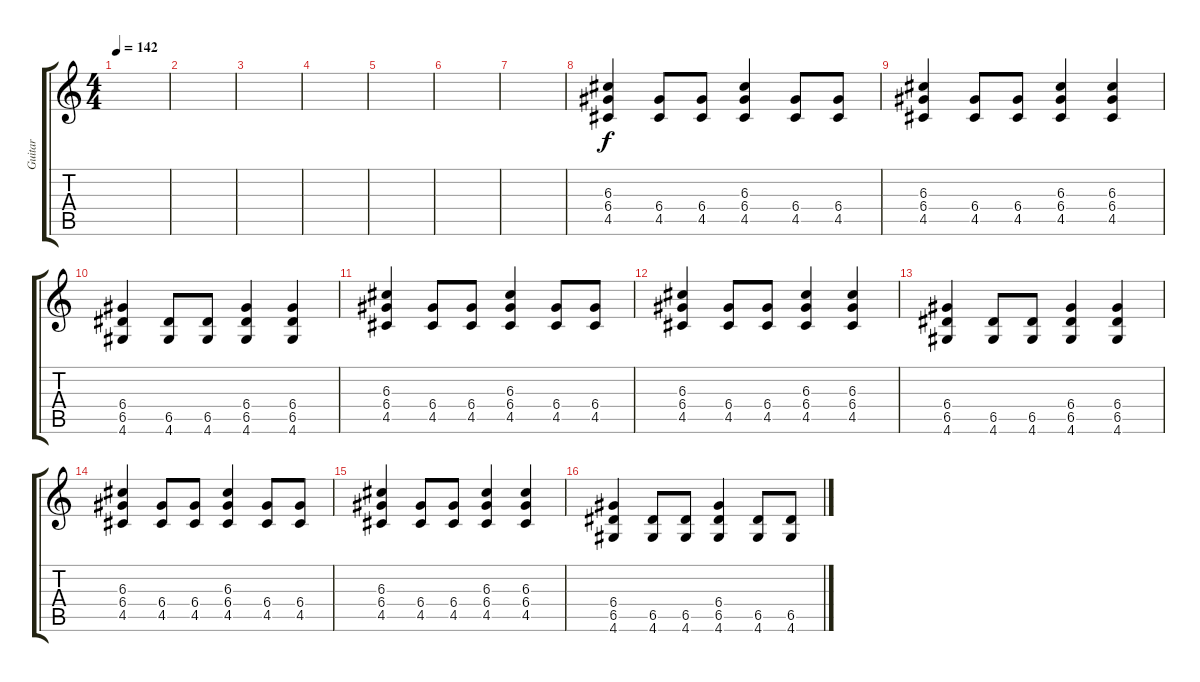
\track ("Guitar" "Guitar") {instrument distortionguitar}
\staff {score tabs}
\tuning (E4 B3 G3 D3 A2 E2) {hide}
\ts (4 4)
\tempo 142
\clef g2
\ks c
|
|
|
|
|
|
|
(6.3 6.4 4.5).4 (6.4 4.5).8 (6.4 4.5).8 (6.3 6.4 4.5).4 (6.4 4.5).8 (6.4 4.5).8 |
(6.3 6.4 4.5).4 (6.4 4.5).8 (6.4 4.5).8 (6.3 6.4 4.5).4 (6.3 6.4 4.5).4 |
(6.4 6.5 4.6).4 (6.5 4.6).8 (6.5 4.6).8 (6.4 6.5 4.6).4 (6.4 6.5 4.6).4 |
(6.3 6.4 4.5).4 (6.4 4.5).8 (6.4 4.5).8 (6.3 6.4 4.5).4 (6.4 4.5).8 (6.4 4.5).8 |
(6.3 6.4 4.5).4 (6.4 4.5).8 (6.4 4.5).8 (6.3 6.4 4.5).4 (6.3 6.4 4.5).4 |
(6.4 6.5 4.6).4 (6.5 4.6).8 (6.5 4.6).8 (6.4 6.5 4.6).4 (6.4 6.5 4.6).4 |
(6.3 6.4 4.5).4 (6.4 4.5).8 (6.4 4.5).8 (6.3 6.4 4.5).4 (6.4 4.5).8 (6.4 4.5).8 |
(6.3 6.4 4.5).4 (6.4 4.5).8 (6.4 4.5).8 (6.3 6.4 4.5).4 (6.3 6.4 4.5).4 |
(6.4 6.5 4.6).4 (6.5 4.6).8 (6.5 4.6).8 (6.4 6.5 4.6).4 (6.5 4.6).8 (6.5 4.6).8
